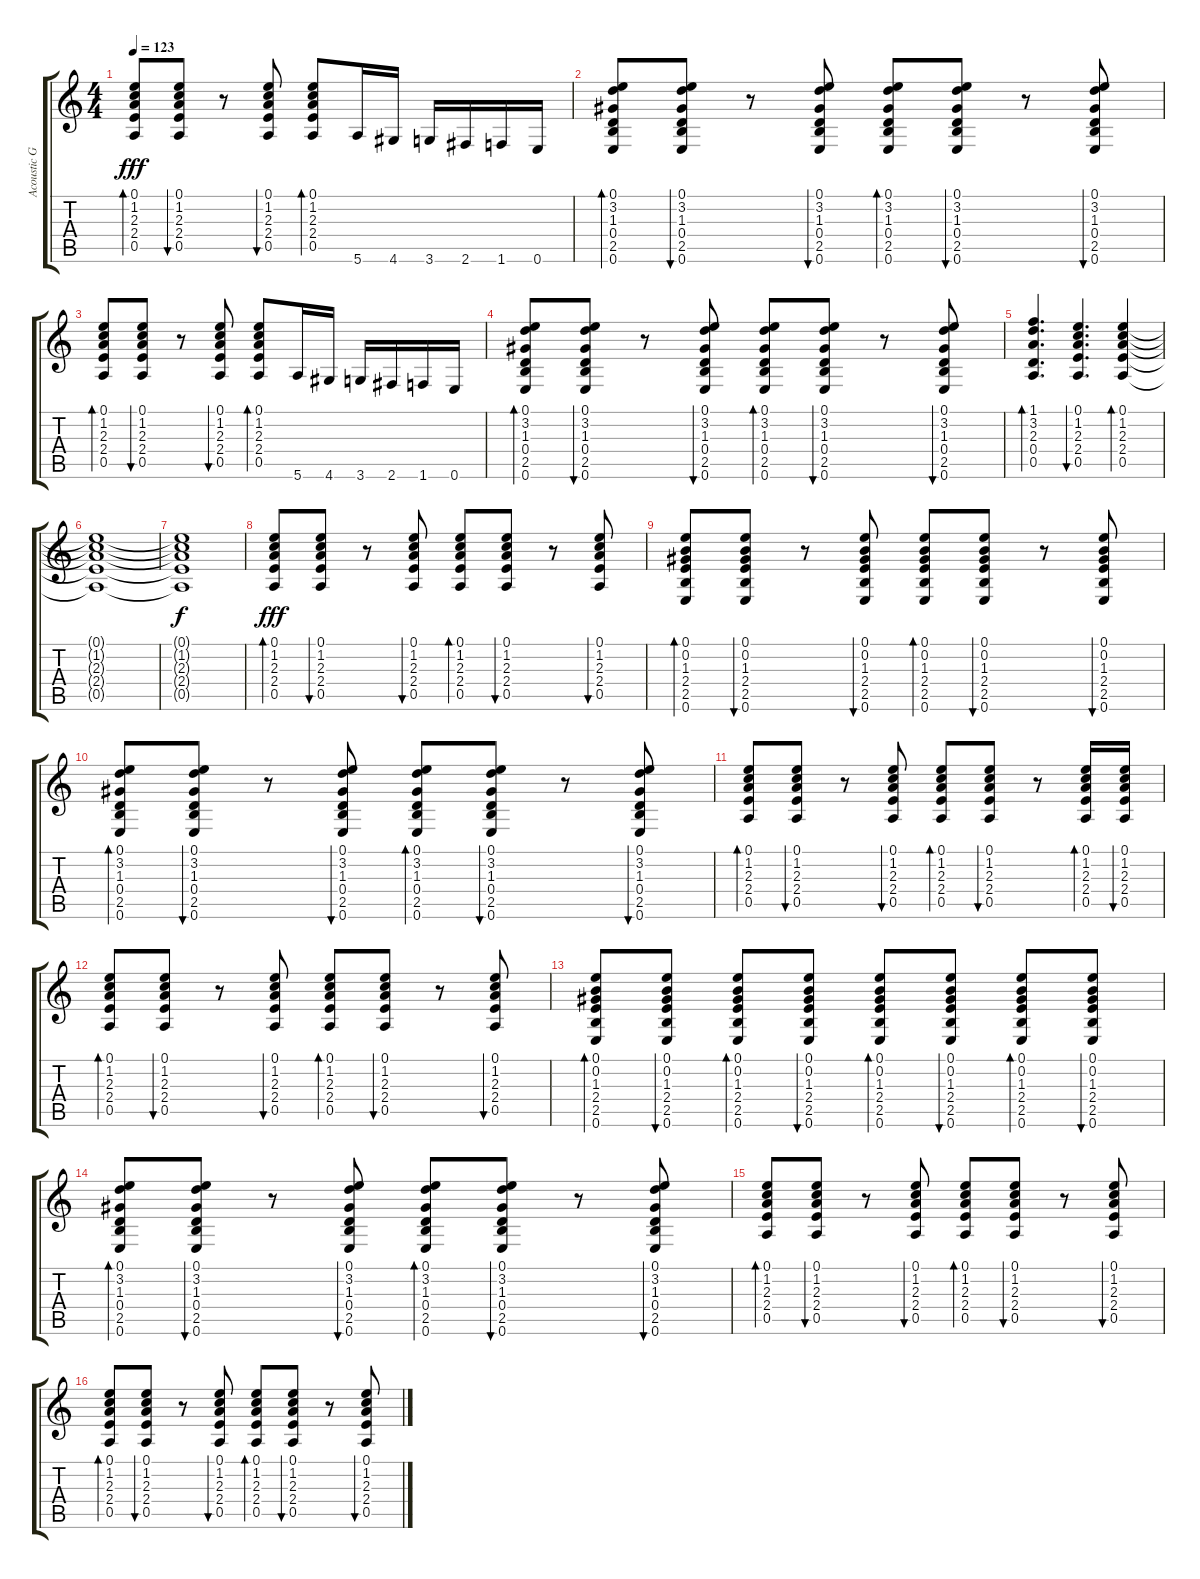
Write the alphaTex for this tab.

\track ("Acoustic Gtr." "Acoustic G") {instrument acousticguitarsteel}
\staff {score tabs}
\tuning (E4 B3 G3 D3 A2 E2) {hide}
\ts (4 4)
\tempo 123
\clef g2
\ks c
(0.1 1.2 2.3 2.4 0.5).8{bd 60 dy fff} (0.1 1.2 2.3 2.4 0.5).8{bu 60} r.8 (0.1 1.2 2.3 2.4 0.5).8{bu 60} (0.1 1.2 2.3 2.4 0.5).8{bd 60} 5.6.16 4.6.16 3.6.16 2.6.16 1.6.16 0.6.16 |
(0.1 3.2 1.3 0.4 2.5 0.6).8{bd 60} (0.1 3.2 1.3 0.4 2.5 0.6).8{bu 60} r.8 (0.1 3.2 1.3 0.4 2.5 0.6).8{bu 60} (0.1 3.2 1.3 0.4 2.5 0.6).8{bd 60} (0.1 3.2 1.3 0.4 2.5 0.6).8{bu 60} r.8 (0.1 3.2 1.3 0.4 2.5 0.6).8{bu 60} |
(0.1 1.2 2.3 2.4 0.5).8{bd 60} (0.1 1.2 2.3 2.4 0.5).8{bu 60} r.8 (0.1 1.2 2.3 2.4 0.5).8{bu 60} (0.1 1.2 2.3 2.4 0.5).8{bd 60} 5.6.16 4.6.16 3.6.16 2.6.16 1.6.16 0.6.16 |
(0.1 3.2 1.3 0.4 2.5 0.6).8{bd 60} (0.1 3.2 1.3 0.4 2.5 0.6).8{bu 60} r.8 (0.1 3.2 1.3 0.4 2.5 0.6).8{bu 60} (0.1 3.2 1.3 0.4 2.5 0.6).8{bd 60} (0.1 3.2 1.3 0.4 2.5 0.6).8{bu 60} r.8 (0.1 3.2 1.3 0.4 2.5 0.6).8{bu 60} |
(1.1 3.2 2.3 0.4 0.5).4{d bd 60} (0.1 1.2 2.3 2.4 0.5).4{d bu 60} (0.1 1.2 2.3 2.4 0.5).4{bd 60} |
(0.1{t} 1.2{t} 2.3{t} 2.4{t} 0.5{t}).1 |
(0.1{t} 1.2{t} 2.3{t} 2.4{t} 0.5{t}).1{dy f} |
(0.1 1.2 2.3 2.4 0.5).8{bd 120 dy fff} (0.1 1.2 2.3 2.4 0.5).8{bu 60} r.8 (0.1 1.2 2.3 2.4 0.5).8{bu 60} (0.1 1.2 2.3 2.4 0.5).8{bd 60} (0.1 1.2 2.3 2.4 0.5).8{bu 60} r.8 (0.1 1.2 2.3 2.4 0.5).8{bu 60} |
(0.1 0.2 1.3 2.4 2.5 0.6).8{bd 60} (0.1 0.2 1.3 2.4 2.5 0.6).8{bu 60} r.8 (0.1 0.2 1.3 2.4 2.5 0.6).8{bu 60} (0.1 0.2 1.3 2.4 2.5 0.6).8{bd 60} (0.1 0.2 1.3 2.4 2.5 0.6).8{bu 60} r.8 (0.1 0.2 1.3 2.4 2.5 0.6).8{bu 60} |
(0.1 3.2 1.3 0.4 2.5 0.6).8{bd 60} (0.1 3.2 1.3 0.4 2.5 0.6).8{bu 60} r.8 (0.1 3.2 1.3 0.4 2.5 0.6).8{bu 60} (0.1 3.2 1.3 0.4 2.5 0.6).8{bd 60} (0.1 3.2 1.3 0.4 2.5 0.6).8{bu 60} r.8 (0.1 3.2 1.3 0.4 2.5 0.6).8{bu 60} |
(0.1 1.2 2.3 2.4 0.5).8{bd 60} (0.1 1.2 2.3 2.4 0.5).8{bu 60} r.8 (0.1 1.2 2.3 2.4 0.5).8{bu 60} (0.1 1.2 2.3 2.4 0.5).8{bd 60} (0.1 1.2 2.3 2.4 0.5).8{bu 60} r.8 (0.1 1.2 2.3 2.4 0.5).16{bd 60} (0.1 1.2 2.3 2.4 0.5).16{bu 60} |
(0.1 1.2 2.3 2.4 0.5).8{bd 120} (0.1 1.2 2.3 2.4 0.5).8{bu 60} r.8 (0.1 1.2 2.3 2.4 0.5).8{bu 60} (0.1 1.2 2.3 2.4 0.5).8{bd 60} (0.1 1.2 2.3 2.4 0.5).8{bu 60} r.8 (0.1 1.2 2.3 2.4 0.5).8{bu 60} |
(0.1 0.2 1.3 2.4 2.5 0.6).8{bd 60} (0.1 0.2 1.3 2.4 2.5 0.6).8{bu 60} (0.1 0.2 1.3 2.4 2.5 0.6).8{bd 60} (0.1 0.2 1.3 2.4 2.5 0.6).8{bu 60} (0.1 0.2 1.3 2.4 2.5 0.6).8{bd 60} (0.1 0.2 1.3 2.4 2.5 0.6).8{bu 60} (0.1 0.2 1.3 2.4 2.5 0.6).8{bd 60} (0.1 0.2 1.3 2.4 2.5 0.6).8{bu 60} |
(0.1 3.2 1.3 0.4 2.5 0.6).8{bd 60} (0.1 3.2 1.3 0.4 2.5 0.6).8{bu 60} r.8 (0.1 3.2 1.3 0.4 2.5 0.6).8{bu 60} (0.1 3.2 1.3 0.4 2.5 0.6).8{bd 60} (0.1 3.2 1.3 0.4 2.5 0.6).8{bu 60} r.8 (0.1 3.2 1.3 0.4 2.5 0.6).8{bu 60} |
(0.1 1.2 2.3 2.4 0.5).8{bd 60} (0.1 1.2 2.3 2.4 0.5).8{bu 60} r.8 (0.1 1.2 2.3 2.4 0.5).8{bu 60} (0.1 1.2 2.3 2.4 0.5).8{bd 60} (0.1 1.2 2.3 2.4 0.5).8{bu 60} r.8 (0.1 1.2 2.3 2.4 0.5).8{bu 60} |
(0.1 1.2 2.3 2.4 0.5).8{bd 120} (0.1 1.2 2.3 2.4 0.5).8{bu 60} r.8 (0.1 1.2 2.3 2.4 0.5).8{bu 60} (0.1 1.2 2.3 2.4 0.5).8{bd 60} (0.1 1.2 2.3 2.4 0.5).8{bu 60} r.8 (0.1 1.2 2.3 2.4 0.5).8{bu 60}
